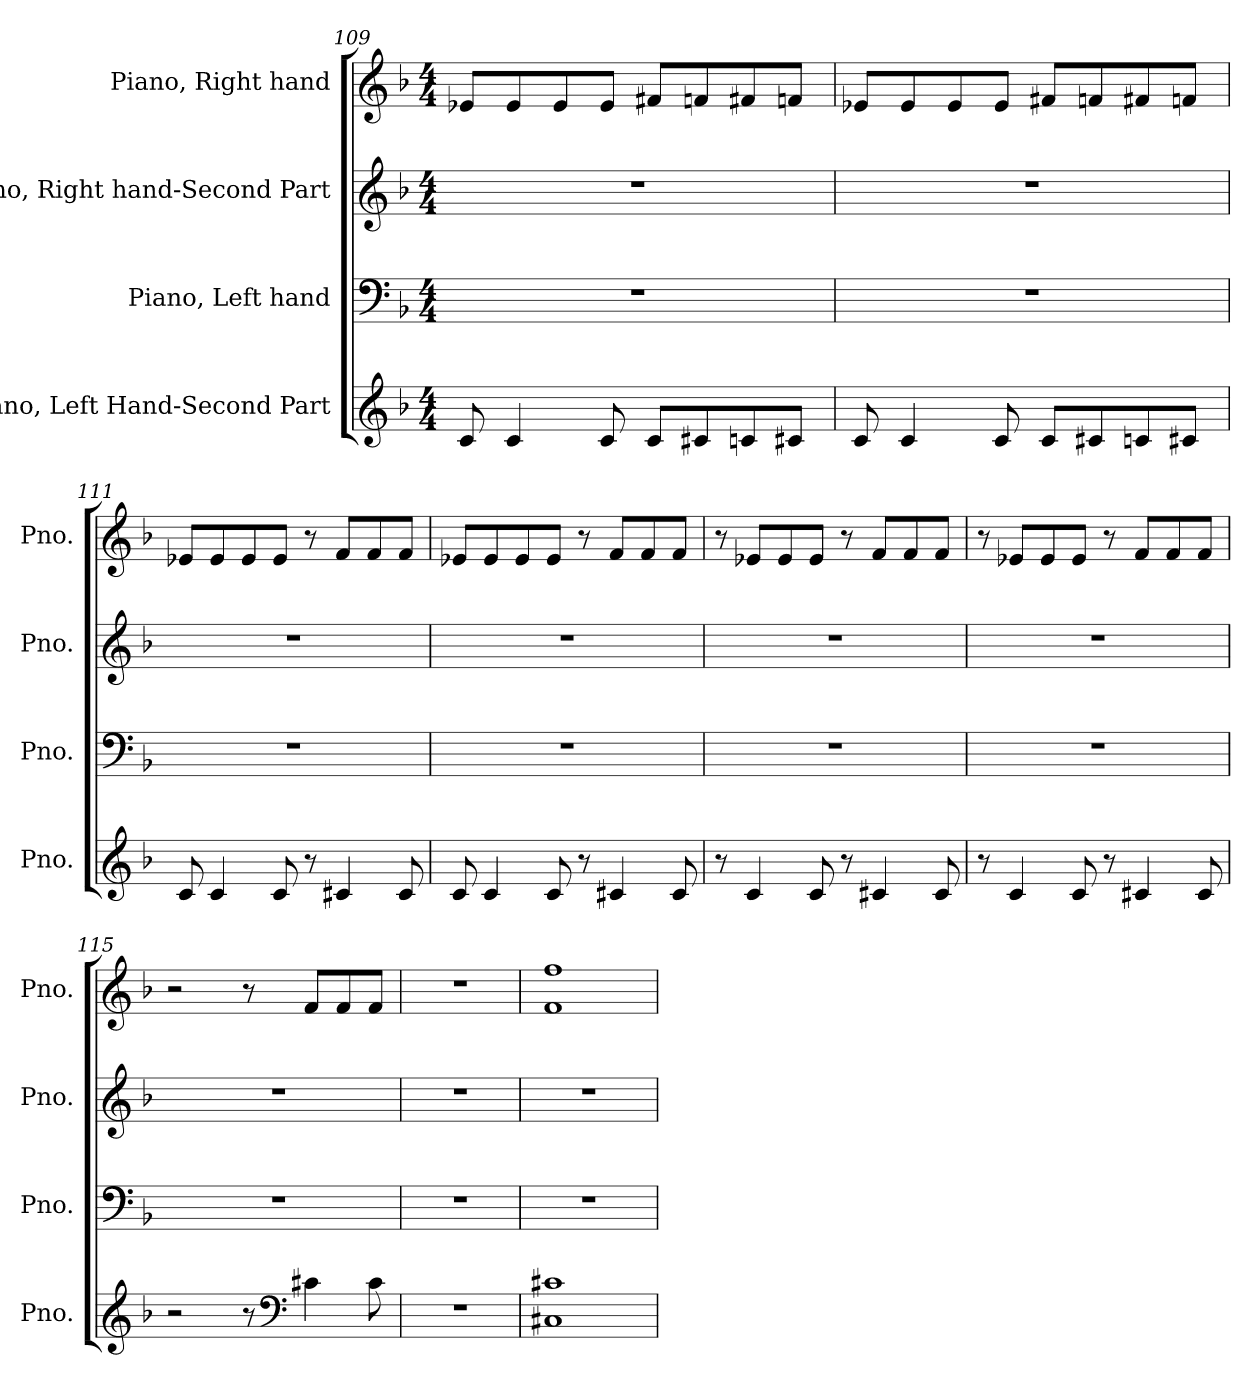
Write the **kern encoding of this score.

**kern	**kern	**kern	**kern
*part4	*part3	*part2	*part1
*staff4	*staff3	*staff2	*staff1
*I"Piano, Left Hand-Second Part	*I"Piano, Left hand	*I"Piano, Right hand-Second Part	*I"Piano, Right hand
*I'Pno.	*I'Pno.	*I'Pno.	*I'Pno.
!!LO:LB:g=z
*clefG2	*clefF4	*clefG2	*clefG2
*k[b-]	*k[b-]	*k[b-]	*k[b-]
*M4/4	*M4/4	*M4/4	*M4/4
=109	=109	=109	=109
8c/	1r	1r	8e-X/L
4c/	.	.	8e-/
.	.	.	8e-/
8c/	.	.	8e-/J
8c/L	.	.	8f#X/L
8c#X/	.	.	8fn/
8cn/	.	.	8f#X/
8c#X/J	.	.	8fn/J
=110	=110	=110	=110
8c/	1r	1r	8e-X/L
4c/	.	.	8e-/
.	.	.	8e-/
8c/	.	.	8e-/J
8c/L	.	.	8f#X/L
8c#X/	.	.	8fn/
8cn/	.	.	8f#X/
8c#X/J	.	.	8fn/J
=111	=111	=111	=111
8c/	1r	1r	8e-X/L
4c/	.	.	8e-/
.	.	.	8e-/
8c/	.	.	8e-/J
8r	.	.	8r
4c#X/	.	.	8f/L
.	.	.	8f/
8c#/	.	.	8f/J
!!LO:PB:g=z
=112	=112	=112	=112
8c/	1r	1r	8e-X/L
4c/	.	.	8e-/
.	.	.	8e-/
8c/	.	.	8e-/J
8r	.	.	8r
4c#X/	.	.	8f/L
.	.	.	8f/
8c#/	.	.	8f/J
=113	=113	=113	=113
8r	1r	1r	8r
4c/	.	.	8e-X/L
.	.	.	8e-/
8c/	.	.	8e-/J
8r	.	.	8r
4c#X/	.	.	8f/L
.	.	.	8f/
8c#/	.	.	8f/J
=114	=114	=114	=114
8r	1r	1r	8r
4c/	.	.	8e-X/L
.	.	.	8e-/
8c/	.	.	8e-/J
8r	.	.	8r
4c#X/	.	.	8f/L
.	.	.	8f/
8c#/	.	.	8f/J
=115	=115	=115	=115
2r	1r	1r	2r
8r	.	.	8r
*clefF4	*	*	*
4c#X\	.	.	8f/L
.	.	.	8f/
8c#\	.	.	8f/J
!!LO:LB:g=z
=116	=116	=116	=116
1r	1r	1r	1r
=117	=117	=117	=117
1C#X 1c#X	1r	1r	1f 1ff
=	=	=	=
*-	*-	*-	*-
